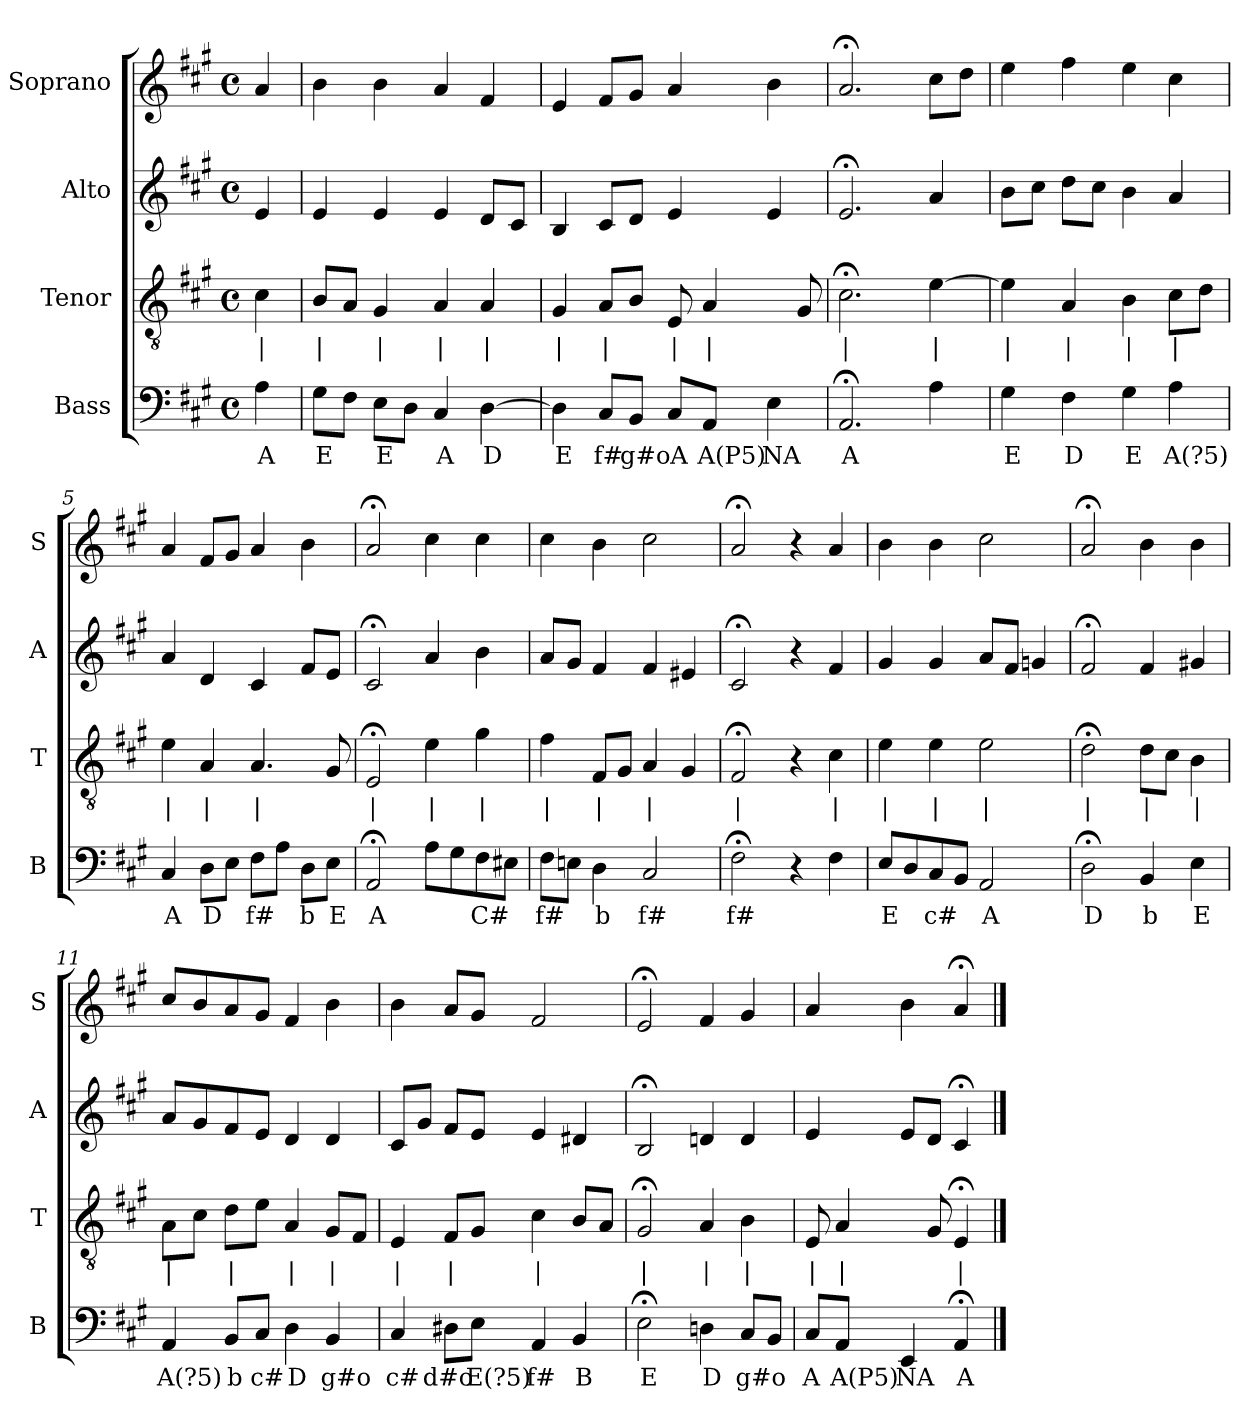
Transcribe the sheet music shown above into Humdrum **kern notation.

**kern	**text	**kern	**text	**kern	**kern
*part4	*part4	*part3	*part3	*part2	*part1
*staff4	*staff4	*staff3	*staff3	*staff2	*staff1
*I"Bass	*	*I"Tenor	*	*I"Alto	*I"Soprano
*I'B	*	*I'T	*	*I'A	*I'S
*clefF4	*	*clefGv2	*	*clefG2	*clefG2
*k[f#c#g#]	*	*k[f#c#g#]	*	*k[f#c#g#]	*k[f#c#g#]
*A:	*	*A:	*	*A:	*A:
*M4/4	*	*M4/4	*	*M4/4	*M4/4
*met(c)	*	*met(c)	*	*met(c)	*met(c)
*MM100	*	*MM100	*	*MM100	*MM100
=	=	=	=	=	=
4A	A	4c#	|	4e	4a
=1	=1	=1	=1	=1	=1
8G#L	E	8BL	|	4e	4b
8F#J	.	8AJ	.	.	.
8EL	E	4G#	|	4e	4b
8DJ	.	.	.	.	.
4C#	A	4A	|	4e	4a
[4D	D	4A	|	8dL	4f#
.	.	.	.	8c#J	.
=2	=2	=2	=2	=2	=2
4D]	E	4G#	|	4B	4e
8C#L	f#	8AL	|	8c#L	8f#L
8BBJ	g#o	8BJ	.	8dJ	8g#J
8C#L	A	8E	|	4e	4a
8AAJ	A(P5)	4A	|	.	.
4E	NA	.	.	4e	4b
.	.	8G#	.	.	.
=3	=3	=3	=3	=3	=3
2.AA;<	A	2.c#;<	|	2.e;<	2.a;<
4A	.	[4e	|	4a	8cc#L
.	.	.	.	.	8ddJ
=4	=4	=4	=4	=4	=4
4G#	E	4e]	|	8bL	4ee
.	.	.	.	8cc#J	.
4F#	D	4A	|	8ddL	4ff#
.	.	.	.	8cc#J	.
4G#	E	4B	|	4b	4ee
4A	A(?5)	8c#L	|	4a	4cc#
.	.	8dJ	.	.	.
=5	=5	=5	=5	=5	=5
4C#	A	4e	|	4a	4a
8DL	D	4A	|	4d	8f#L
8EJ	.	.	.	.	8g#J
8F#L	f#	4.A	|	4c#	4a
8AJ	.	.	.	.	.
8DL	b	.	.	8f#L	4b
8EJ	E	8G#	.	8eJ	.
=6	=6	=6	=6	=6	=6
2AA;<	A	2E;<	|	2c#;<	2a;<
8AL	.	4e	|	4a	4cc#
8G#	.	.	.	.	.
8F#	C#	4g#	|	4b	4cc#
8E#XJ	.	.	.	.	.
=7	=7	=7	=7	=7	=7
8F#L	f#	4f#	|	8aL	4cc#
8EnJ	.	.	.	8g#J	.
4D	b	8F#L	|	4f#	4b
.	.	8G#J	.	.	.
2C#	f#	4A	|	4f#	2cc#
.	.	4G#	.	4e#X	.
=8	=8	=8	=8	=8	=8
2F#;<	f#	2F#;<	|	2c#;<	2a;<
4r	.	4r	.	4r	4r
4F#	.	4c#	|	4f#	4a
=9	=9	=9	=9	=9	=9
8EL	E	4e	|	4g#	4b
8D	.	.	.	.	.
8C#	c#	4e	|	4g#	4b
8BBJ	.	.	.	.	.
2AA	A	2e	|	8aL	2cc#
.	.	.	.	8f#J	.
.	.	.	.	4gn	.
=10	=10	=10	=10	=10	=10
2D;<	D	2d;<	|	2f#;<	2a;<
4BB	b	8dL	|	4f#	4b
.	.	8c#J	.	.	.
4E	E	4B	|	4g#X	4b
=11	=11	=11	=11	=11	=11
4AA	A(?5)	8AL	|	8aL	8cc#L
.	.	8c#J	.	8g#	8b
8BBL	b	8dL	|	8f#	8a
8C#J	c#	8eJ	.	8eJ	8g#J
4D	D	4A	|	4d	4f#
4BB	g#o	8G#L	|	4d	4b
.	.	8F#J	.	.	.
=12	=12	=12	=12	=12	=12
4C#	c#	4E	|	8c#L	4b
.	.	.	.	8g#J	.
8D#XL	d#o	8F#L	|	8f#L	8aL
8EJ	E(?5)	8G#J	.	8eJ	8g#J
4AA	f#	4c#	|	4e	2f#
4BB	B	8BL	.	4d#X	.
.	.	8AJ	.	.	.
=13	=13	=13	=13	=13	=13
2E;<	E	2G#;<	|	2B;<	2e;<
4Dn	D	4A	|	4dn	4f#
8C#L	g#o	4B	|	4d	4g#
8BBJ	.	.	.	.	.
=14	=14	=14	=14	=14	=14
8C#L	A	8E	|	4e	4a
8AAJ	A(P5)	4A	|	.	.
4EE	NA	.	.	8eL	4b
.	.	8G#	.	8dJ	.
4AA;<	A	4E;<	|	4c#;<	4a;<
==	==	==	==	==	==
*-	*-	*-	*-	*-	*-
